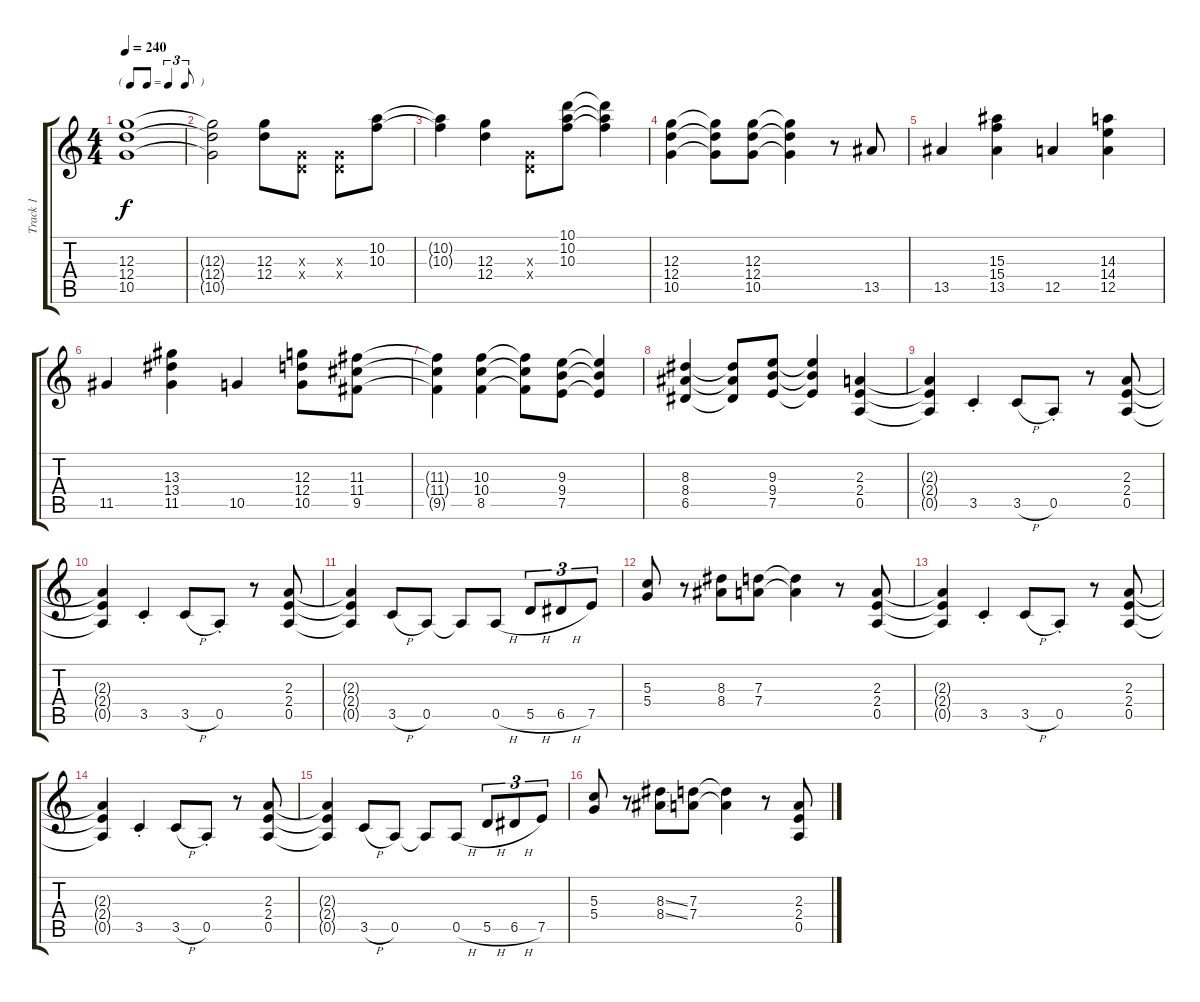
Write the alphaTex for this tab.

\track ("Track 1" "Track 1") {instrument distortionguitar}
\staff {score tabs}
\tuning (E4 B3 G3 D3 A2 E2) {hide}
\ts (4 4)
\tf triplet8th
\tempo 240
\clef g2
\ks c
(12.3{t} 12.4{t} 10.5{t}).1{dy f} |
(12.3{t} 12.4{t} 10.5{t}).2 (12.3 12.4).8 (0.3{x} 0.4{x}).8 (0.3{x} 0.4{x}).8 (10.2 10.3).8 |
(10.2{t} 10.3{t}).4 (12.3 12.4).4 (0.3{x} 0.4{x}).8 (10.1 10.2 10.3).8 (10.1{t} 10.2{t} 10.3{t}).4 |
(12.3 12.4 10.5).4 (12.3{t} 12.4{t} 10.5{t}).8 (12.3 12.4 10.5).8 (12.3{t} 12.4{t} 10.5{t}).4 r.8 13.5.8 |
13.5.4 (15.3 15.4 13.5).4 12.5.4 (14.3 14.4 12.5).4 |
11.5.4 (13.3 13.4 11.5).4 10.5.4 (12.3 12.4 10.5).8 (11.3 11.4 9.5).8 |
(11.3{t} 11.4{t} 9.5{t}).4 (10.3 10.4 8.5).4 (10.3{t} 10.4{t} 8.5{t}).8 (9.3 9.4 7.5).8 (9.3{t} 9.4{t} 7.5{t}).4 |
(8.3 8.4 6.5).4 (8.3{t} 8.4{t} 6.5{t}).8 (9.3 9.4 7.5).8 (9.3{t} 9.4{t} 7.5{t}).4 (2.3 2.4 0.5).4 |
(2.3{t} 2.4{t} 0.5{t}).4 3.5{st}.4 3.5{h}.8 0.5{st}.8 r.8 (2.3 2.4 0.5).8 |
(2.3{t} 2.4{t} 0.5{t}).4 3.5{st}.4 3.5{h}.8 0.5{st}.8 r.8 (2.3 2.4 0.5).8 |
(2.3{t} 2.4{t} 0.5{t}).4 3.5{h}.8 0.5.8 0.5{t}.8 0.5{h}.8 5.5{h}.8{tu (3 2)} 6.5{h}.8{tu (3 2)} 7.5.8{tu (3 2)} |
(5.3 5.4).8 r.8 (8.3 8.4).8 (7.3 7.4).8 (7.3{t} 7.4{t}).4 r.8 (2.3 2.4 0.5).8 |
(2.3{t} 2.4{t} 0.5{t}).4 3.5{st}.4 3.5{h}.8 0.5{st}.8 r.8 (2.3 2.4 0.5).8 |
(2.3{t} 2.4{t} 0.5{t}).4 3.5{st}.4 3.5{h}.8 0.5{st}.8 r.8 (2.3 2.4 0.5).8 |
(2.3{t} 2.4{t} 0.5{t}).4 3.5{h}.8 0.5.8 0.5{t}.8 0.5{h}.8 5.5{h}.8{tu (3 2)} 6.5{h}.8{tu (3 2)} 7.5.8{tu (3 2)} |
(5.3 5.4).8 r.8 (8.3{ss} 8.4{ss}).8 (7.3 7.4).8 (7.3{t} 7.4{t}).4 r.8 (2.3 2.4 0.5).8
